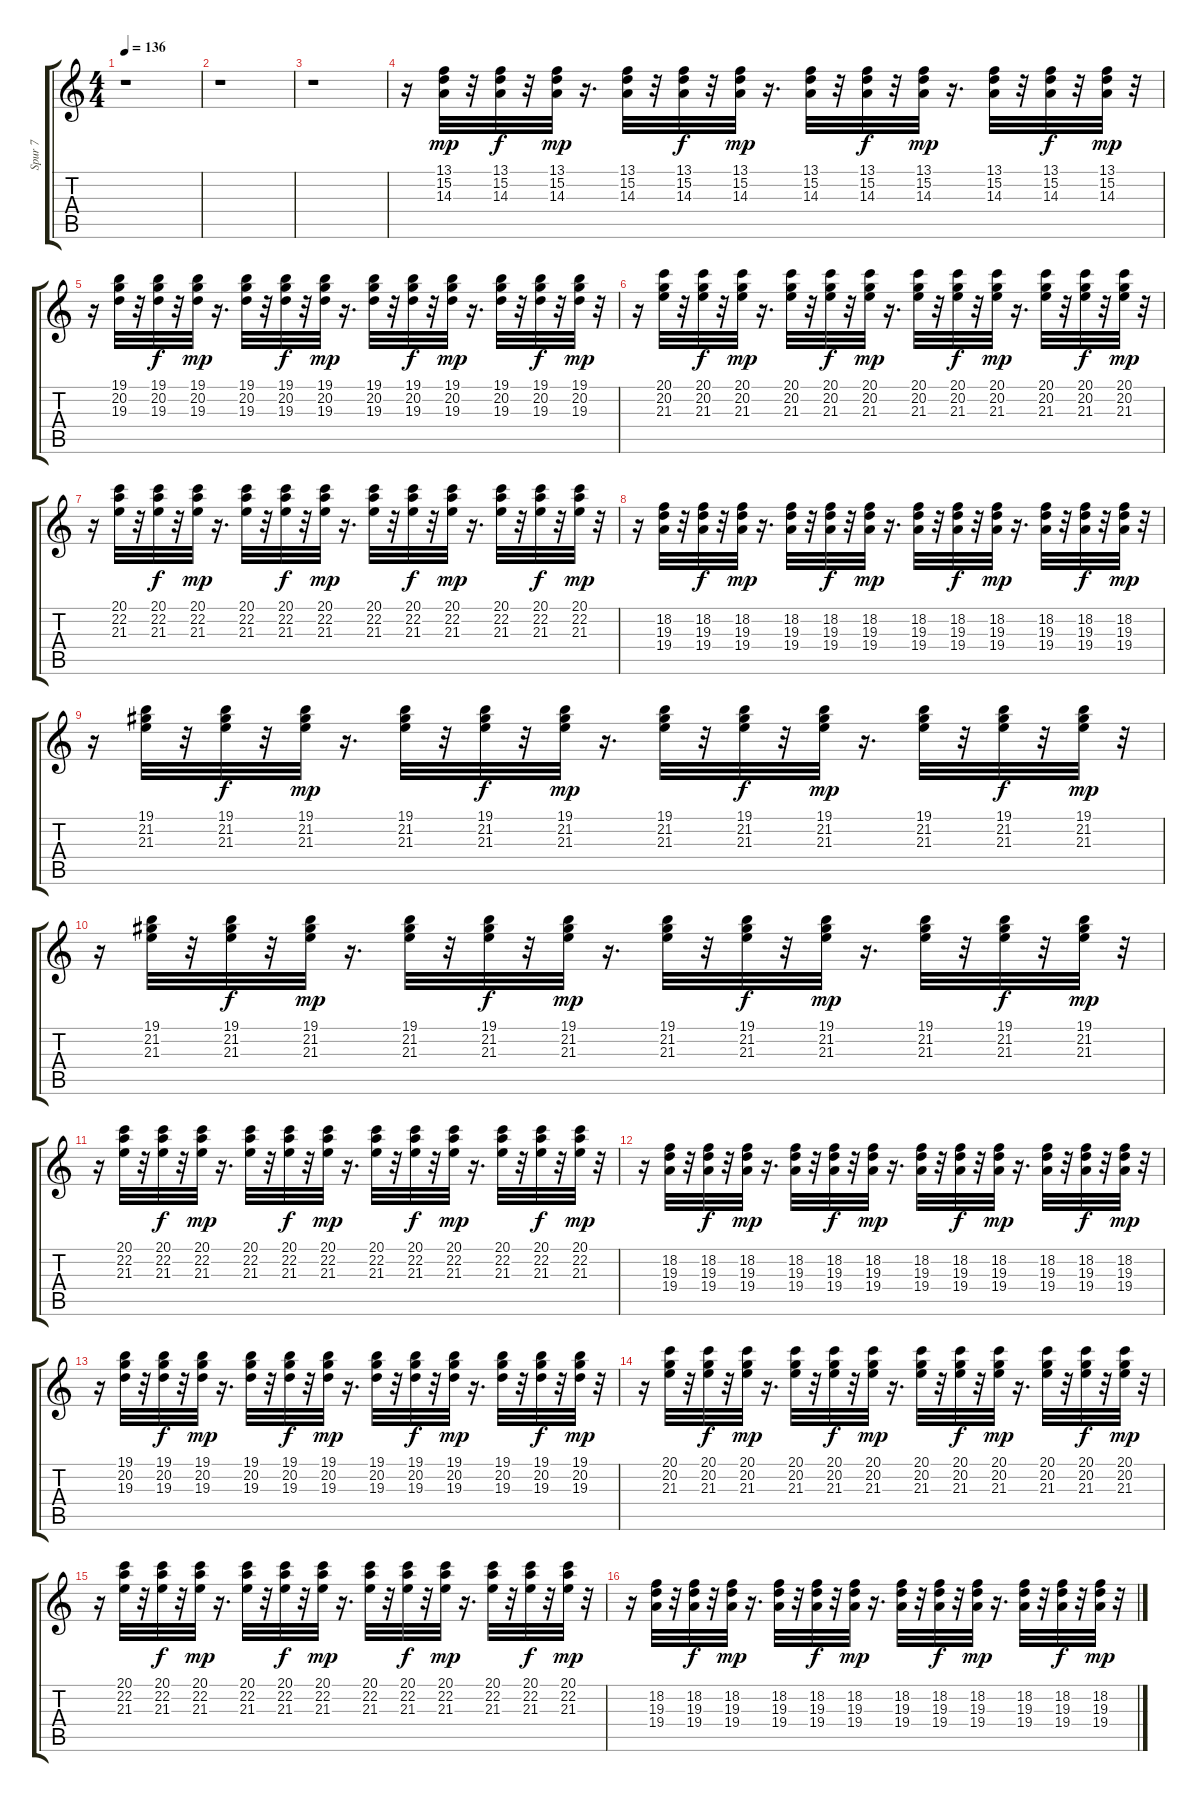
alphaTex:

\track ("Spur 7" "Spur 7") {instrument acousticgrandpiano}
\staff {score tabs}
\tuning (E4 B3 G3 D3 A2 E2) {hide}
\ts (4 4)
\tempo 136
\clef g2
\ks c
r.1{dy mp} |
r.1 |
r.1 |
r.16 (13.1 15.2 14.3).32{volume 12 balance 5 instrument drawbarorgan} r.32 (13.1 15.2 14.3).32{dy f} r.32 (13.1 15.2 14.3).32{dy mp} r.16{d} (13.1 15.2 14.3).32 r.32 (13.1 15.2 14.3).32{dy f} r.32 (13.1 15.2 14.3).32{dy mp} r.16{d} (13.1 15.2 14.3).32 r.32 (13.1 15.2 14.3).32{dy f} r.32 (13.1 15.2 14.3).32{dy mp} r.16{d} (13.1 15.2 14.3).32 r.32 (13.1 15.2 14.3).32{dy f} r.32 (13.1 15.2 14.3).32{dy mp} r.32 |
r.16 (19.1 20.2 19.3).32 r.32 (19.1 20.2 19.3).32{dy f} r.32 (19.1 20.2 19.3).32{dy mp} r.16{d} (19.1 20.2 19.3).32 r.32 (19.1 20.2 19.3).32{dy f} r.32 (19.1 20.2 19.3).32{dy mp} r.16{d} (19.1 20.2 19.3).32 r.32 (19.1 20.2 19.3).32{dy f} r.32 (19.1 20.2 19.3).32{dy mp} r.16{d} (19.1 20.2 19.3).32 r.32 (19.1 20.2 19.3).32{dy f} r.32 (19.1 20.2 19.3).32{dy mp} r.32 |
r.16 (20.1 20.2 21.3).32 r.32 (20.1 20.2 21.3).32{dy f} r.32 (20.1 20.2 21.3).32{dy mp} r.16{d} (20.1 20.2 21.3).32 r.32 (20.1 20.2 21.3).32{dy f} r.32 (20.1 20.2 21.3).32{dy mp} r.16{d} (20.1 20.2 21.3).32 r.32 (20.1 20.2 21.3).32{dy f} r.32 (20.1 20.2 21.3).32{dy mp} r.16{d} (20.1 20.2 21.3).32 r.32 (20.1 20.2 21.3).32{dy f} r.32 (20.1 20.2 21.3).32{dy mp} r.32 |
r.16 (20.1 22.2 21.3).32 r.32 (20.1 22.2 21.3).32{dy f} r.32 (20.1 22.2 21.3).32{dy mp} r.16{d} (20.1 22.2 21.3).32 r.32 (20.1 22.2 21.3).32{dy f} r.32 (20.1 22.2 21.3).32{dy mp} r.16{d} (20.1 22.2 21.3).32 r.32 (20.1 22.2 21.3).32{dy f} r.32 (20.1 22.2 21.3).32{dy mp} r.16{d} (20.1 22.2 21.3).32 r.32 (20.1 22.2 21.3).32{dy f} r.32 (20.1 22.2 21.3).32{dy mp} r.32 |
r.16 (18.2 19.3 19.4).32 r.32 (18.2 19.3 19.4).32{dy f} r.32 (18.2 19.3 19.4).32{dy mp} r.16{d} (18.2 19.3 19.4).32 r.32 (18.2 19.3 19.4).32{dy f} r.32 (18.2 19.3 19.4).32{dy mp} r.16{d} (18.2 19.3 19.4).32 r.32 (18.2 19.3 19.4).32{dy f} r.32 (18.2 19.3 19.4).32{dy mp} r.16{d} (18.2 19.3 19.4).32 r.32 (18.2 19.3 19.4).32{dy f} r.32 (18.2 19.3 19.4).32{dy mp} r.32 |
r.16 (19.1 21.2 21.3).32 r.32 (19.1 21.2 21.3).32{dy f} r.32 (19.1 21.2 21.3).32{dy mp} r.16{d} (19.1 21.2 21.3).32 r.32 (19.1 21.2 21.3).32{dy f} r.32 (19.1 21.2 21.3).32{dy mp} r.16{d} (19.1 21.2 21.3).32 r.32 (19.1 21.2 21.3).32{dy f} r.32 (19.1 21.2 21.3).32{dy mp} r.16{d} (19.1 21.2 21.3).32 r.32 (19.1 21.2 21.3).32{dy f} r.32 (19.1 21.2 21.3).32{dy mp} r.32 |
r.16 (19.1 21.2 21.3).32 r.32 (19.1 21.2 21.3).32{dy f} r.32 (19.1 21.2 21.3).32{dy mp} r.16{d} (19.1 21.2 21.3).32 r.32 (19.1 21.2 21.3).32{dy f} r.32 (19.1 21.2 21.3).32{dy mp} r.16{d} (19.1 21.2 21.3).32 r.32 (19.1 21.2 21.3).32{dy f} r.32 (19.1 21.2 21.3).32{dy mp} r.16{d} (19.1 21.2 21.3).32 r.32 (19.1 21.2 21.3).32{dy f} r.32 (19.1 21.2 21.3).32{dy mp} r.32 |
r.16 (20.1 22.2 21.3).32 r.32 (20.1 22.2 21.3).32{dy f} r.32 (20.1 22.2 21.3).32{dy mp} r.16{d} (20.1 22.2 21.3).32 r.32 (20.1 22.2 21.3).32{dy f} r.32 (20.1 22.2 21.3).32{dy mp} r.16{d} (20.1 22.2 21.3).32 r.32 (20.1 22.2 21.3).32{dy f} r.32 (20.1 22.2 21.3).32{dy mp} r.16{d} (20.1 22.2 21.3).32 r.32 (20.1 22.2 21.3).32{dy f} r.32 (20.1 22.2 21.3).32{dy mp} r.32 |
r.16 (18.2 19.3 19.4).32 r.32 (18.2 19.3 19.4).32{dy f} r.32 (18.2 19.3 19.4).32{dy mp} r.16{d} (18.2 19.3 19.4).32 r.32 (18.2 19.3 19.4).32{dy f} r.32 (18.2 19.3 19.4).32{dy mp} r.16{d} (18.2 19.3 19.4).32 r.32 (18.2 19.3 19.4).32{dy f} r.32 (18.2 19.3 19.4).32{dy mp} r.16{d} (18.2 19.3 19.4).32 r.32 (18.2 19.3 19.4).32{dy f} r.32 (18.2 19.3 19.4).32{dy mp} r.32 |
r.16 (19.1 20.2 19.3).32 r.32 (19.1 20.2 19.3).32{dy f} r.32 (19.1 20.2 19.3).32{dy mp} r.16{d} (19.1 20.2 19.3).32 r.32 (19.1 20.2 19.3).32{dy f} r.32 (19.1 20.2 19.3).32{dy mp} r.16{d} (19.1 20.2 19.3).32 r.32 (19.1 20.2 19.3).32{dy f} r.32 (19.1 20.2 19.3).32{dy mp} r.16{d} (19.1 20.2 19.3).32 r.32 (19.1 20.2 19.3).32{dy f} r.32 (19.1 20.2 19.3).32{dy mp} r.32 |
r.16 (20.1 20.2 21.3).32 r.32 (20.1 20.2 21.3).32{dy f} r.32 (20.1 20.2 21.3).32{dy mp} r.16{d} (20.1 20.2 21.3).32 r.32 (20.1 20.2 21.3).32{dy f} r.32 (20.1 20.2 21.3).32{dy mp} r.16{d} (20.1 20.2 21.3).32 r.32 (20.1 20.2 21.3).32{dy f} r.32 (20.1 20.2 21.3).32{dy mp} r.16{d} (20.1 20.2 21.3).32 r.32 (20.1 20.2 21.3).32{dy f} r.32 (20.1 20.2 21.3).32{dy mp} r.32 |
r.16 (20.1 22.2 21.3).32 r.32 (20.1 22.2 21.3).32{dy f} r.32 (20.1 22.2 21.3).32{dy mp} r.16{d} (20.1 22.2 21.3).32 r.32 (20.1 22.2 21.3).32{dy f} r.32 (20.1 22.2 21.3).32{dy mp} r.16{d} (20.1 22.2 21.3).32 r.32 (20.1 22.2 21.3).32{dy f} r.32 (20.1 22.2 21.3).32{dy mp} r.16{d} (20.1 22.2 21.3).32 r.32 (20.1 22.2 21.3).32{dy f} r.32 (20.1 22.2 21.3).32{dy mp} r.32 |
r.16 (18.2 19.3 19.4).32 r.32 (18.2 19.3 19.4).32{dy f} r.32 (18.2 19.3 19.4).32{dy mp} r.16{d} (18.2 19.3 19.4).32 r.32 (18.2 19.3 19.4).32{dy f} r.32 (18.2 19.3 19.4).32{dy mp} r.16{d} (18.2 19.3 19.4).32 r.32 (18.2 19.3 19.4).32{dy f} r.32 (18.2 19.3 19.4).32{dy mp} r.16{d} (18.2 19.3 19.4).32 r.32 (18.2 19.3 19.4).32{dy f} r.32 (18.2 19.3 19.4).32{dy mp} r.32
